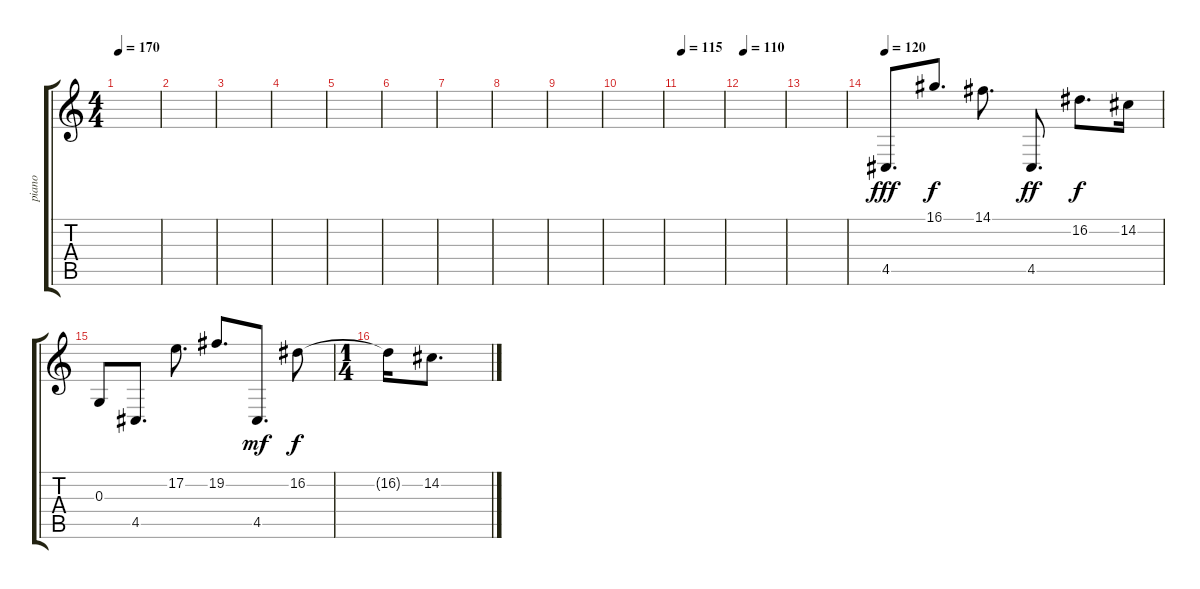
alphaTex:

\track ("piano" "piano") {instrument acousticgrandpiano}
\staff {score tabs}
\tuning (E4 B3 G3 D3 A2 E2) {hide}
\ts (4 4)
\tempo 170
\clef g2
\ks c
|
|
|
|
|
|
|
|
|
|
\tempo 110
\tempo 115
|
\tempo 110
|
|
\tempo 120
4.5.8{d dy fff} 16.1.8{d dy f} 14.1.8{d} 4.5.8{d dy ff} 16.2.8{d dy f} 14.2.16 |
0.3.8 4.5.8{d} 17.2.8{d} 19.2.8{d} 4.5.8{d dy mf} 16.2.8{dy f} |
\ts (1 4)
16.2{t}.16 14.2.8{d}
